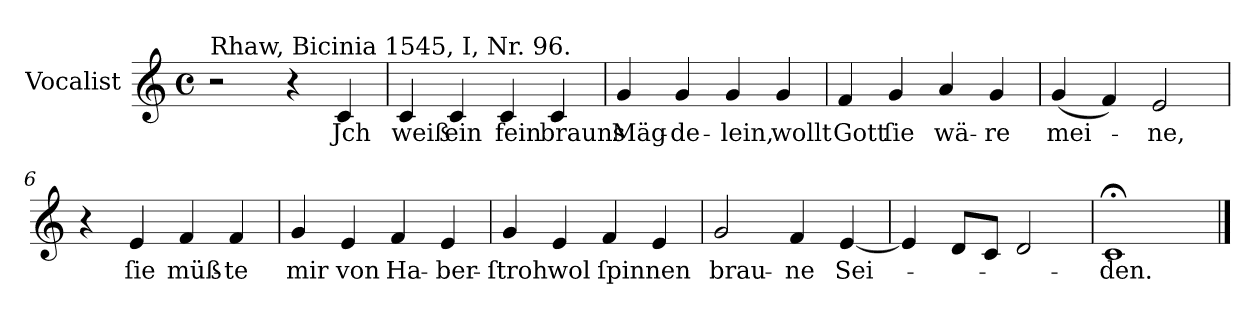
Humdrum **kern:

**kern	**text
*part1	*part1
*staff1	*staff1
*I"Vocalist	*
*k[]	*
*C:	*
*M4/4	*
*met(c)	*
=1	=1
!LO:TX:a:t=Rhaw, Bicinia 1545, I, Nr. 96.	!
2r	.
4r	.
4c	Jch
=2	=2
4c	weiß
4c	ein
4c	fein
4c	brauns
=3	=3
4g	Mäg-
4g	-de-
4g	-lein,
4g	wollt
=4	=4
4f	Gott
4g	ſie
4a	wä-
4g	-re
=5	=5
(4g	mei-
4f)	.
2e	-ne,
=6	=6
4r	.
4e	ſie
4f	müß-
4f	-te
=7	=7
4g	mir
4e	von
4f	Ha-
4e	-ber-
=8	=8
4g	-ſtroh
4e	wol
4f	ſpinnen
4e	.
=9	=9
2g	brau-
4f	-ne
[4e	Sei-
=10	=10
4e]	.
8dL	.
8cJ	.
2d	.
=11	=11
1c;<	-den.
==	==
*-	*-
